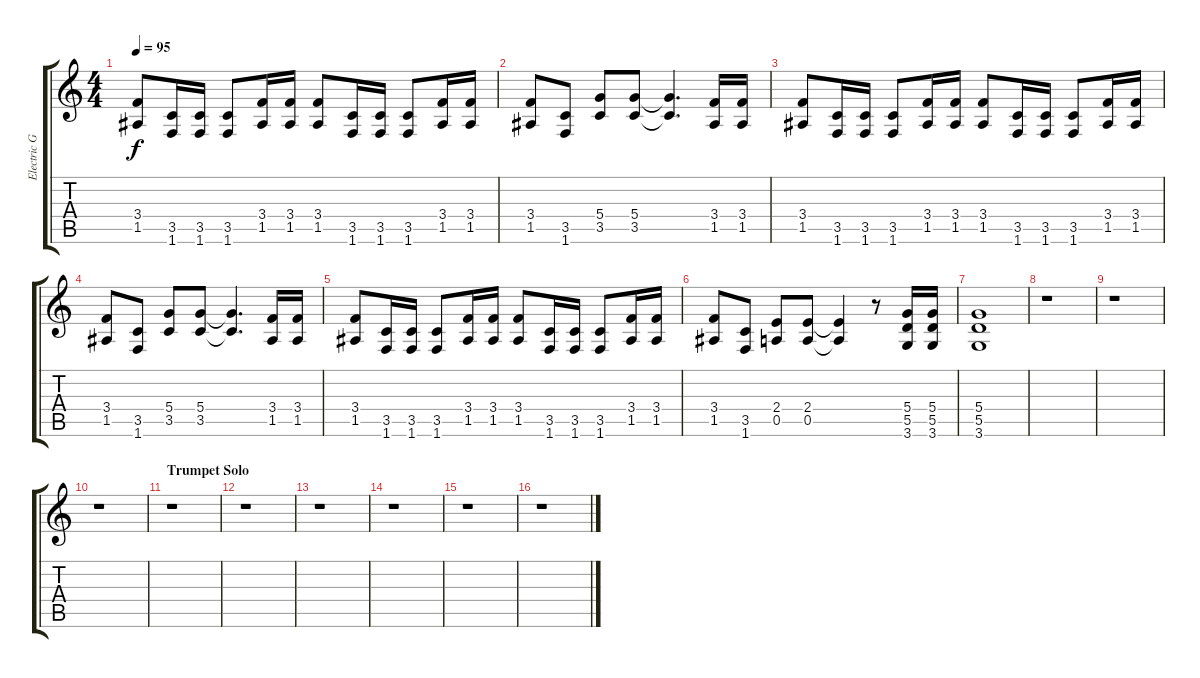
\track ("Electric Guitar 2" "Electric G") {instrument distortionguitar}
\staff {score tabs}
\tuning (E4 B3 G3 D3 A2 E2) {hide}
\ts (4 4)
\tempo 95
\clef g2
\ks c
(3.4 1.5).8{dy f} (3.5 1.6).16 (3.5 1.6).16 (3.5 1.6).8 (3.4 1.5).16 (3.4 1.5).16 (3.4 1.5).8 (3.5 1.6).16 (3.5 1.6).16 (3.5 1.6).8 (3.4 1.5).16 (3.4 1.5).16 |
(3.4 1.5).8 (3.5 1.6).8 (5.4 3.5).8 (5.4 3.5).8 (5.4{t} 3.5{t}).4{d} (3.4 1.5).16 (3.4 1.5).16 |
(3.4 1.5).8 (3.5 1.6).16 (3.5 1.6).16 (3.5 1.6).8 (3.4 1.5).16 (3.4 1.5).16 (3.4 1.5).8 (3.5 1.6).16 (3.5 1.6).16 (3.5 1.6).8 (3.4 1.5).16 (3.4 1.5).16 |
(3.4 1.5).8 (3.5 1.6).8 (5.4 3.5).8 (5.4 3.5).8 (5.4{t} 3.5{t}).4{d} (3.4 1.5).16 (3.4 1.5).16 |
(3.4 1.5).8 (3.5 1.6).16 (3.5 1.6).16 (3.5 1.6).8 (3.4 1.5).16 (3.4 1.5).16 (3.4 1.5).8 (3.5 1.6).16 (3.5 1.6).16 (3.5 1.6).8 (3.4 1.5).16 (3.4 1.5).16 |
(3.4 1.5).8 (3.5 1.6).8 (2.4 0.5).8 (2.4 0.5).8 (2.4{t} 0.5{t}).4 r.8 (5.4 5.5 3.6).16 (5.4 5.5 3.6).16 |
(5.4 5.5 3.6).1 |
r.1 |
r.1 |
r.1 |
\section ("" "Trumpet Solo")
r.1 |
r.1 |
r.1 |
r.1 |
r.1 |
r.1
